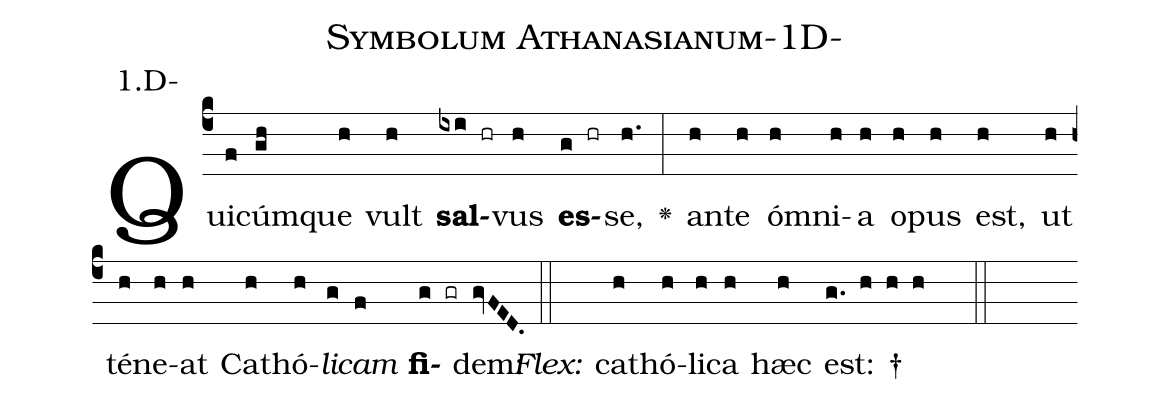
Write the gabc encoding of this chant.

name: Symbolum Athanasianum-1D-;
annotation: 1.D-;
%%
(c4)Qui(f)cúm(gh)que(h) vult(h) <b>sal</b>(ixi hr)vus(h) <b>es</b>(g hr)se,(h.) <v>\greheightstar</v>(:) an(h)te(h) óm(h)ni(h)a(h) o(h)pus(h) est,(h) ut(h) té(h)ne(h)at(h) Ca(h)thó(h)<i>li</i>(g)<i>cam</i>(f) <b>fi</b>(g gr)dem:(gvFED.) (::)
<i>Flex:</i>()  ca(h)thó(h)li(h)ca(h) hæc(h) est: †(g. h h h  ::)

%E(h) u(h) o(g) u(f) a(g) e.(gvFED.) (::)
